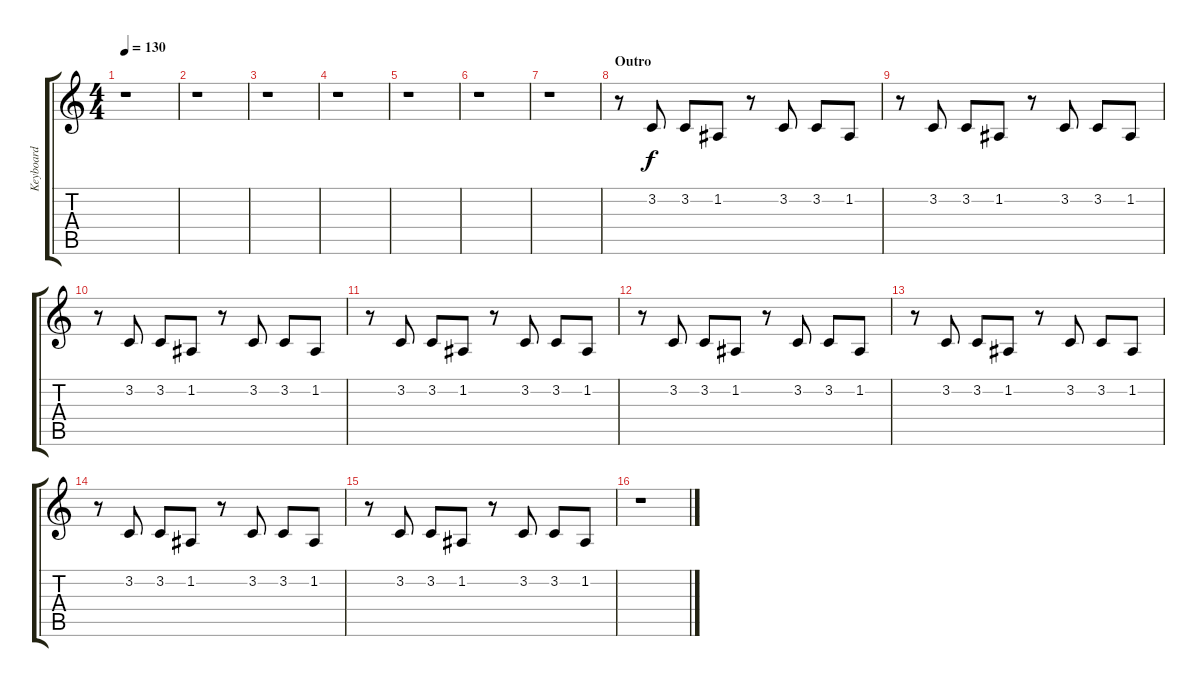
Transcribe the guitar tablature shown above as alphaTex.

\track ("Keyboard" "Keyboard") {instrument stringensemble2}
\staff {score tabs}
\tuning (D4 A3 F3 C3 G2 D2) {hide}
\ts (4 4)
\tempo 130
\clef g2
\ks c
r.1{dy f} |
r.1 |
r.1 |
r.1 |
r.1 |
r.1 |
r.1 |
\section ("" "Outro")
r.8{volume 12 instrument stringensemble1} 3.2.8 3.2.8 1.2.8 r.8 3.2.8 3.2.8 1.2.8 |
r.8 3.2.8 3.2.8 1.2.8 r.8 3.2.8 3.2.8 1.2.8 |
r.8 3.2.8 3.2.8 1.2.8 r.8 3.2.8 3.2.8 1.2.8 |
r.8 3.2.8 3.2.8 1.2.8 r.8 3.2.8 3.2.8 1.2.8 |
r.8{volume 12 instrument stringensemble1} 3.2.8 3.2.8 1.2.8 r.8 3.2.8 3.2.8 1.2.8 |
r.8 3.2.8 3.2.8 1.2.8 r.8 3.2.8 3.2.8 1.2.8 |
r.8 3.2.8 3.2.8 1.2.8 r.8 3.2.8 3.2.8 1.2.8 |
r.8 3.2.8 3.2.8 1.2.8 r.8 3.2.8 3.2.8 1.2.8 |
r.1
